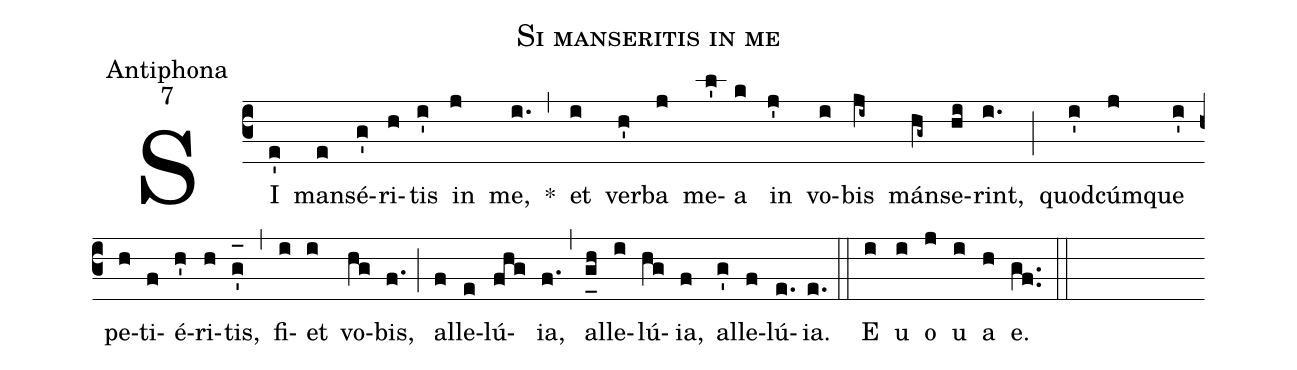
name:Si manseritis in me;
office-part:Antiphona;
mode:7;
%%
(c3) SI(e') man(e)sé(g')ri(h)tis(i') in(j) me,(i.) *(,) et(i) ver(h')ba(j) me(l')a(k) in(j') vo(i)bis(ji~) mán(hg~)se(hi)rint,(i.) (;) quod(i')cúm(j)que(i') pe(h)ti(f)é(h')ri(h)tis,(g'_[oh:h]) (,) fi(i)et(i) vo(hg)bis,(f.) (;) al(f)le(e)lú(fhg){ia},(f.) (,) al(g_[uh:l]h)le(i)lú(hg){ia},(f) al(g')le(f)lú(e.){ia}.(e.) (::) <eu>E(i) u(i) o(j) u(i) a(h) e.</eu>(gf..) (::)
